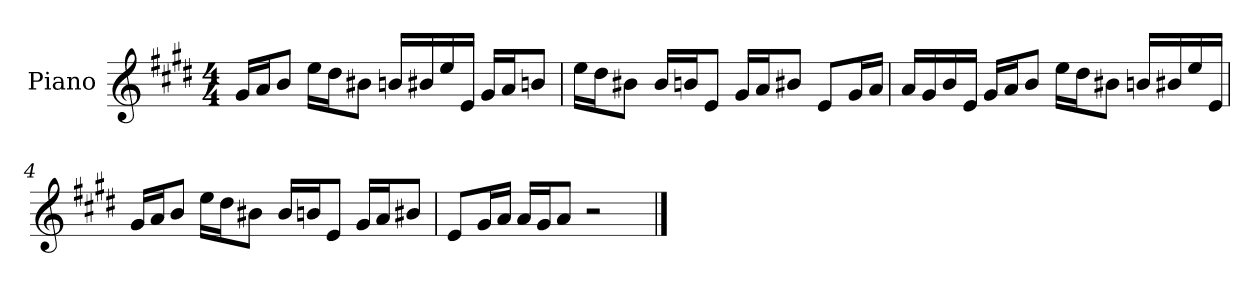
**kern
*part1
*staff1
*I"Piano
*I'P-no
*clefG2
*k[f#c#g#d#]
*M4/4
*MM90
=1
16g#/LL
16a/J
8b/J
16ee\LL
16dd#\J
8b#X\J
16bn/LL
16b#X/
16ee/
16e/JJ
16g#/LL
16a/J
8bn/J
=2
16ee\LL
16dd#\J
8b#X\J
16b#/LL
16bn/J
8e/J
16g#/LL
16a/J
8b#X/J
8e/L
16g#/L
16a/JJ
!!LO:LB:g=z
=3
16a/LL
16g#/
16b/
16e/JJ
16g#/LL
16a/J
8b/J
16ee\LL
16dd#\J
8b#X\J
16bn/LL
16b#X/
16ee/
16e/JJ
=4
16g#/LL
16a/J
8b/J
16ee\LL
16dd#\J
8b#X\J
16b#/LL
16bn/J
8e/J
16g#/LL
16a/J
8b#X/J
=5
8e/L
16g#/L
16a/JJ
16a/LL
16g#/J
8a/J
2r
==
*-
